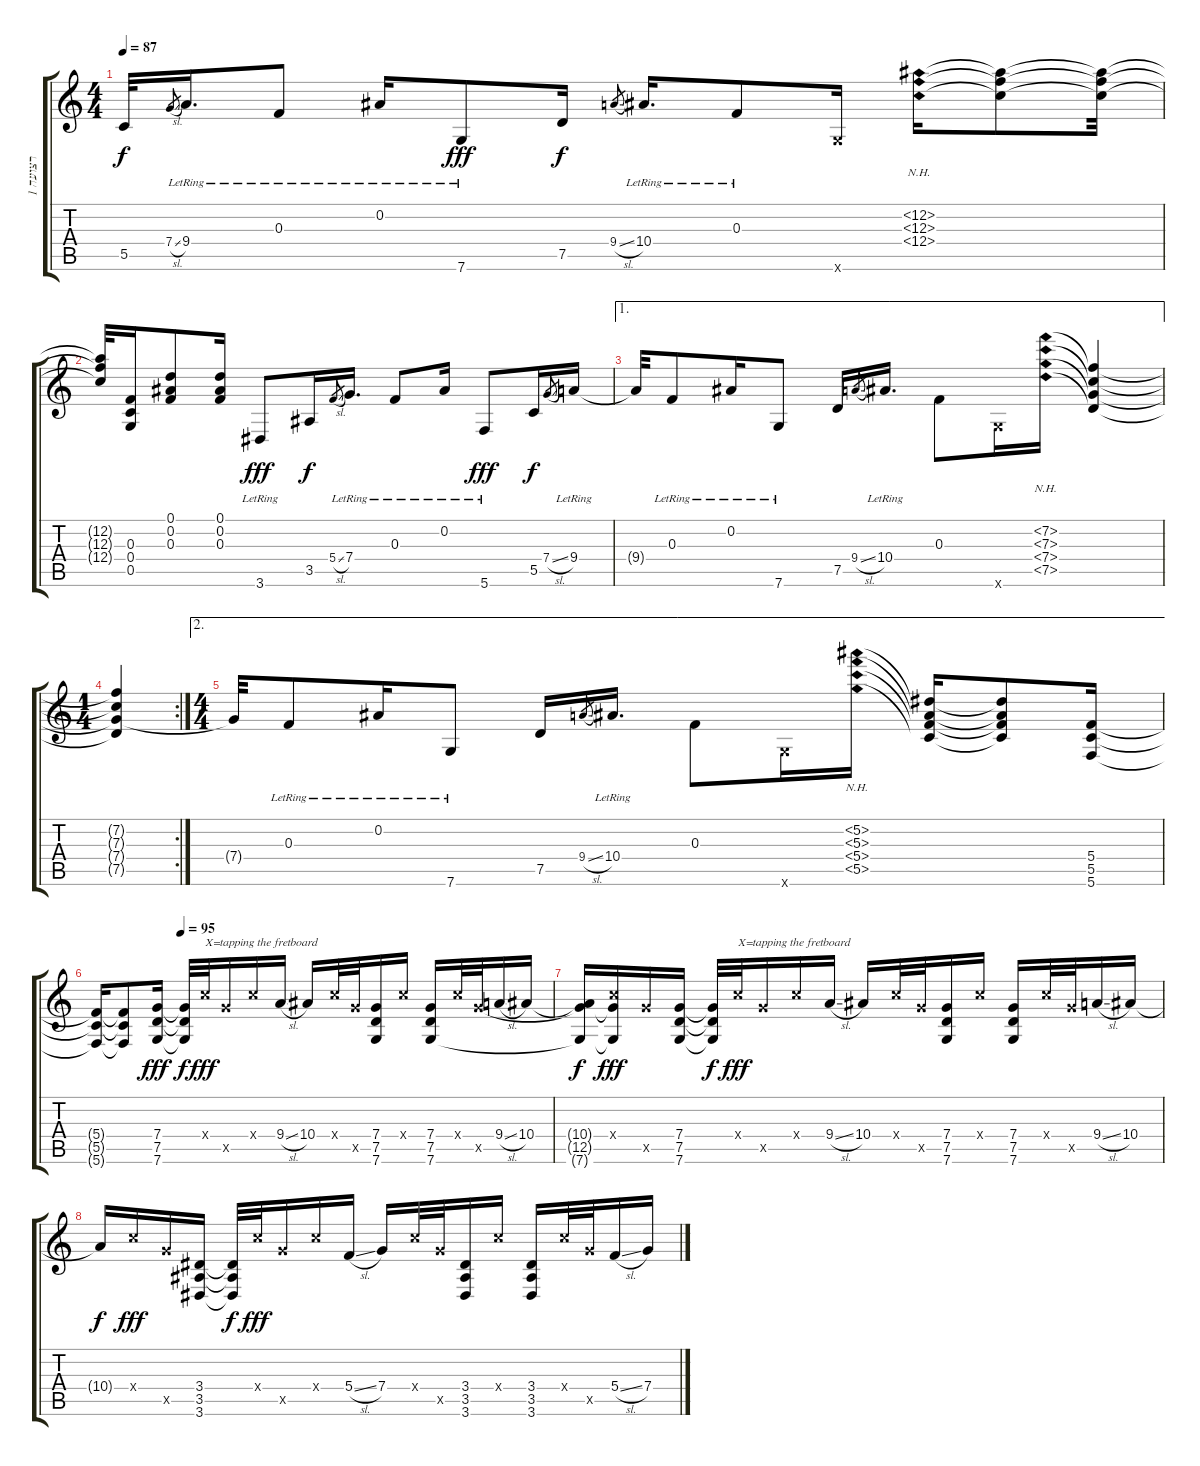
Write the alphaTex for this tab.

\track ("רצועה 1" "רצועה 1") {instrument acousticguitarsteel}
\staff {score tabs}
\tuning (D4 Bb3 F3 C3 G2 C2) {hide}
\ts (4 4)
\tempo 87
\clef g2
\ks c
5.5{t}.32{dy f} 7.4{sl}.8{gr} 9.4{lr}.16{d} 0.3{lr}.8 0.2{lr}.16 7.6{lr}.8{dy fff} 7.5.16{dy f} 9.4{sl}.8{gr} 10.4{lr}.16{d} 0.3{lr}.8 7.6{x}.16 (12.2{nh} 12.3{nh} 12.4{nh}).16 (12.2{t} 12.3{t} 12.4{t}).8 (12.2{t} 12.3{t} 12.4{t}).32 |
(12.2{t} 12.3{t} 12.4{t}).32 (0.3 0.4 0.5).16 (0.1 0.2 0.3).8 (0.1 0.2 0.3).16 3.6{lr}.8{dy fff} 3.5.16{dy f} 5.4{sl}.8{gr} 7.4{lr}.16{d} 0.3{lr}.8 0.2{lr}.16 5.6{lr}.8{dy fff} 5.5.16{dy f} 7.4{sl}.8{gr} 9.4{lr}.16 |
\ae 1
9.4{t}.32 0.3{lr}.8 0.2{lr}.16 7.6{lr}.8 7.5.16 9.4{sl}.8{gr} 10.4{lr}.16{d} 0.3.8 7.6{x}.16 (7.2{nh} 7.3{nh} 7.4{nh} 7.5{nh}).16 (7.2{t} 7.3{t} 7.4{t} 7.5{t}).4 |
\rc 2
\ts (1 4)
(7.2{t} 7.3{t} 7.4{t} 7.5{t}).4 |
\ae 2
\ts (4 4)
7.4{t}.32 0.3{lr}.8 0.2{lr}.16 7.6{lr}.8 7.5.16 9.4{sl}.8{gr} 10.4{lr}.16{d} 0.3.8 7.6{x}.16 (5.2{nh} 5.3{nh} 5.4{nh} 5.5{nh}).16 (5.2{t} 5.3{t} 5.4{t} 5.5{t}).16 (5.2{t} 5.3{t} 5.4{t} 5.5{t}).8 (5.4 5.5 5.6).16 |
\tempo (95 0.1875)
(5.4{t} 5.5{t} 5.6{t}).16 (5.4{t} 5.5{t} 5.6{t}).8 (7.4 7.5 7.6).16{dy fff} (7.4{t} 7.5{t} 7.6{t}).32{dy f} 12.4{x}.32{txt "X=tapping the fretboard" dy fff} 12.5{x}.16 12.4{x}.16 9.4{sl}.16 10.4.16 12.4{x}.32 12.5{x}.32 (7.4 7.5 7.6).16 12.4{x}.16 (7.4 7.5 7.6).16 12.4{x}.32 12.5{x}.32 9.4{sl}.16 10.4.16 |
(10.4{t} 12.5{t} 7.6{t}).16{dy f} (12.4{x} 12.5{t} 7.6{t}).16{dy fff} 12.5{x}.16 (7.4 7.5 7.6).16 (7.4{t} 7.5{t} 7.6{t}).32{dy f} 12.4{x}.32{txt "X=tapping the fretboard" dy fff} 12.5{x}.16 12.4{x}.16 9.4{sl}.16 10.4.16 12.4{x}.32 12.5{x}.32 (7.4 7.5 7.6).16 12.4{x}.16 (7.4 7.5 7.6).16 12.4{x}.32 12.5{x}.32 9.4{sl}.16 10.4.16 |
10.4{t}.16{dy f} 12.4{x}.16{dy fff} 12.5{x}.16 (3.4 3.5 3.6).16 (3.4{t} 3.5{t} 3.6{t}).32{dy f} 12.4{x}.32{dy fff} 12.5{x}.16 12.4{x}.16 5.4{sl}.16 7.4.16 12.4{x}.32 12.5{x}.32 (3.4 3.5 3.6).16 12.4{x}.16 (3.4 3.5 3.6).16 12.4{x}.32 12.5{x}.32 5.4{sl}.16 7.4.16
